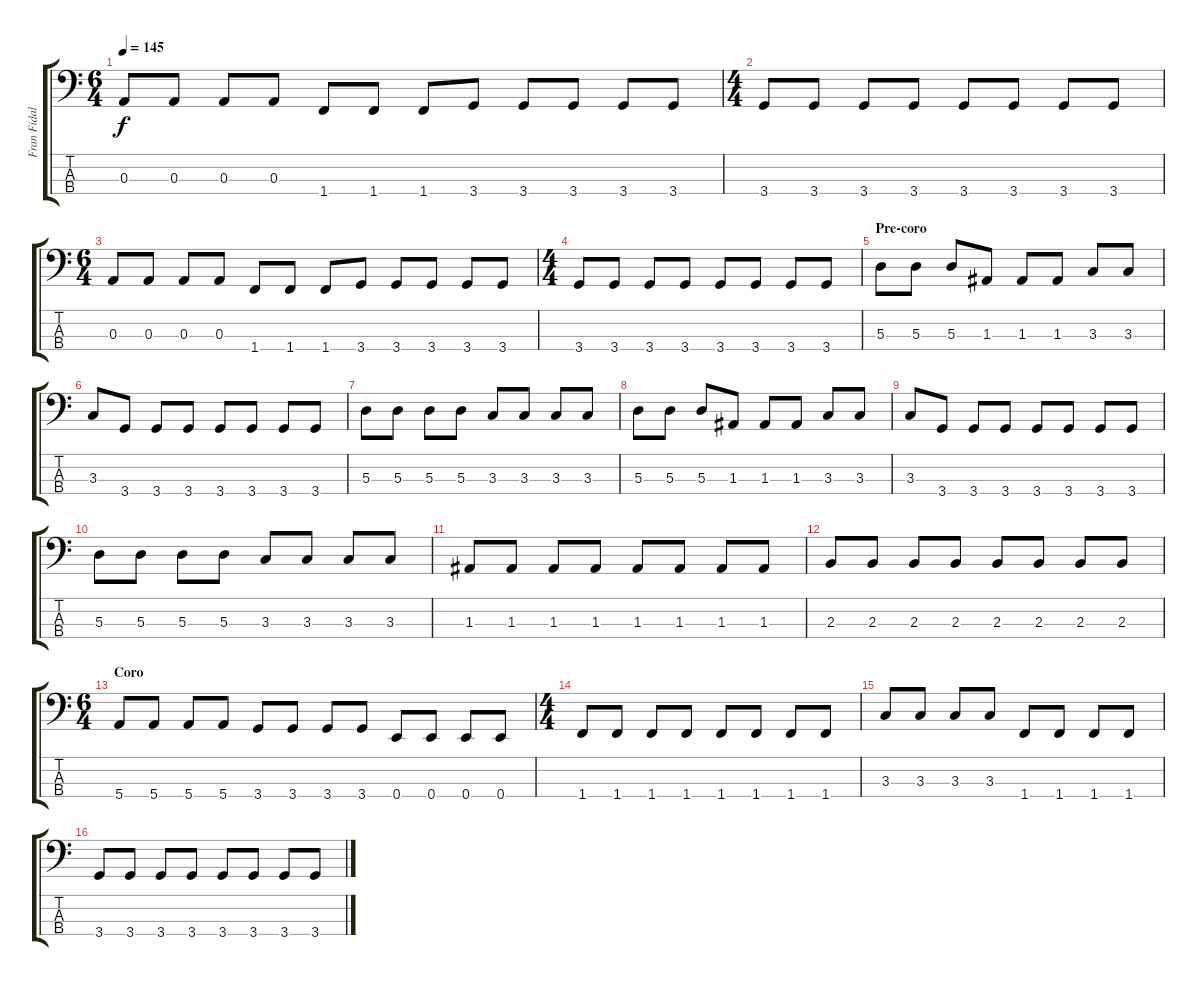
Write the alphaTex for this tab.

\track ("Fran Fidalgo" "Fran Fidal") {instrument electricbassfinger}
\staff {score tabs}
\tuning (G2 D2 A1 E1) {hide}
\ts (6 4)
\tempo 145
\clef f4
\ks c
0.3.8{dy f} 0.3.8 0.3.8 0.3.8 1.4.8 1.4.8 1.4.8 3.4.8 3.4.8 3.4.8 3.4.8 3.4.8 |
\ts (4 4)
3.4.8 3.4.8 3.4.8 3.4.8 3.4.8 3.4.8 3.4.8 3.4.8 |
\ts (6 4)
0.3.8 0.3.8 0.3.8 0.3.8 1.4.8 1.4.8 1.4.8 3.4.8 3.4.8 3.4.8 3.4.8 3.4.8 |
\ts (4 4)
3.4.8 3.4.8 3.4.8 3.4.8 3.4.8 3.4.8 3.4.8 3.4.8 |
\section ("" "Pre-coro")
5.3.8 5.3.8 5.3.8 1.3.8 1.3.8 1.3.8 3.3.8 3.3.8 |
3.3.8 3.4.8 3.4.8 3.4.8 3.4.8 3.4.8 3.4.8 3.4.8 |
5.3.8 5.3.8 5.3.8 5.3.8 3.3.8 3.3.8 3.3.8 3.3.8 |
5.3.8 5.3.8 5.3.8 1.3.8 1.3.8 1.3.8 3.3.8 3.3.8 |
3.3.8 3.4.8 3.4.8 3.4.8 3.4.8 3.4.8 3.4.8 3.4.8 |
5.3.8 5.3.8 5.3.8 5.3.8 3.3.8 3.3.8 3.3.8 3.3.8 |
1.3.8 1.3.8 1.3.8 1.3.8 1.3.8 1.3.8 1.3.8 1.3.8 |
2.3.8 2.3.8 2.3.8 2.3.8 2.3.8 2.3.8 2.3.8 2.3.8 |
\ts (6 4)
\section ("" "Coro")
5.4.8 5.4.8 5.4.8 5.4.8 3.4.8 3.4.8 3.4.8 3.4.8 0.4.8 0.4.8 0.4.8 0.4.8 |
\ts (4 4)
1.4.8 1.4.8 1.4.8 1.4.8 1.4.8 1.4.8 1.4.8 1.4.8 |
3.3.8 3.3.8 3.3.8 3.3.8 1.4.8 1.4.8 1.4.8 1.4.8 |
3.4.8 3.4.8 3.4.8 3.4.8 3.4.8 3.4.8 3.4.8 3.4.8
